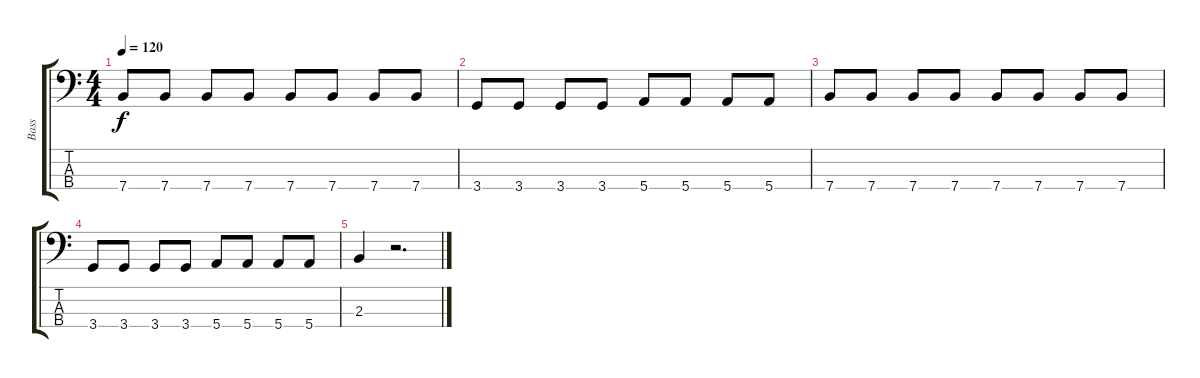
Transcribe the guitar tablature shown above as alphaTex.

\track ("Bass" "Bass") {instrument fretlessbass}
\staff {score tabs}
\tuning (G2 D2 A1 E1) {hide}
\ts (4 4)
\tempo 120
\clef f4
\ks c
7.4.8{dy f} 7.4.8 7.4.8 7.4.8 7.4.8 7.4.8 7.4.8 7.4.8 |
3.4.8 3.4.8 3.4.8 3.4.8 5.4.8 5.4.8 5.4.8 5.4.8 |
7.4.8 7.4.8 7.4.8 7.4.8 7.4.8 7.4.8 7.4.8 7.4.8 |
3.4.8 3.4.8 3.4.8 3.4.8 5.4.8 5.4.8 5.4.8 5.4.8 |
2.3.4 r.2{d}
